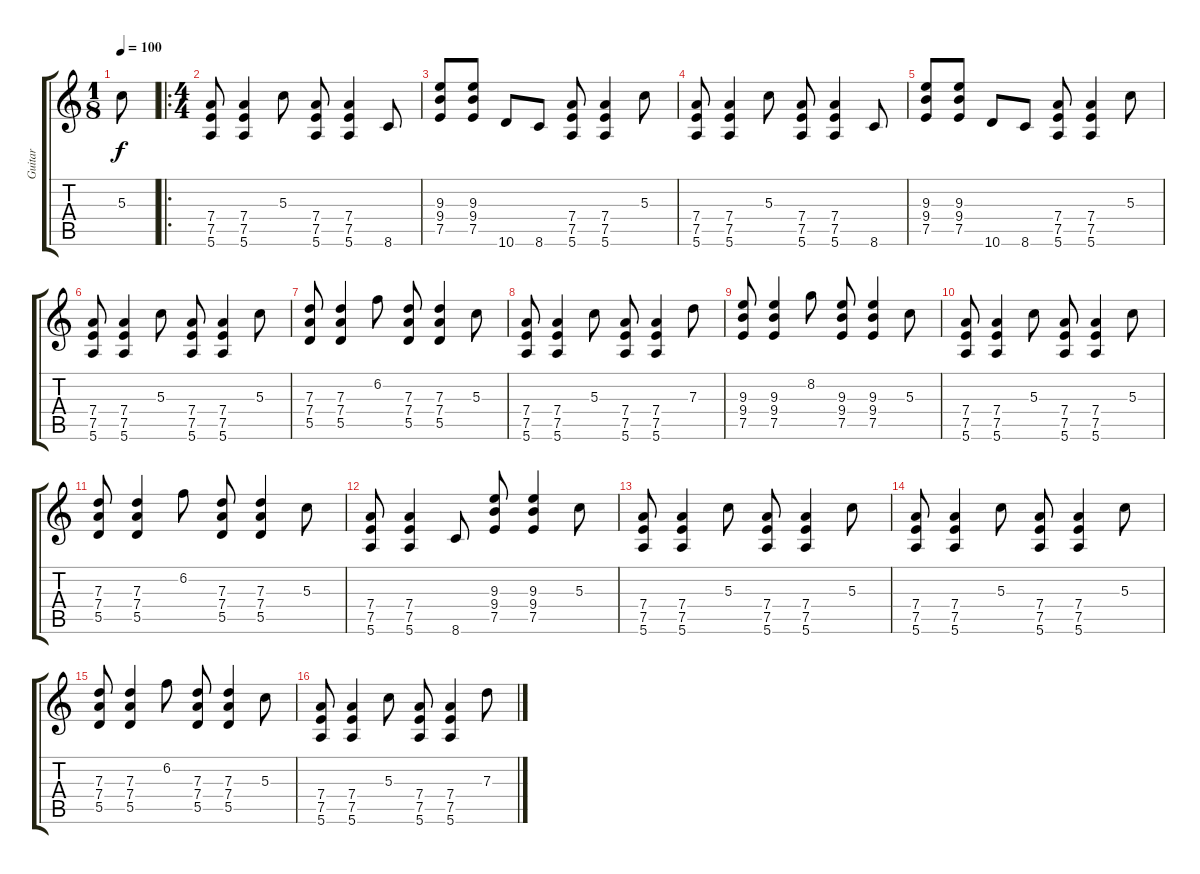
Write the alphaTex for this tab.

\track ("Guitar" "Guitar") {instrument overdrivenguitar}
\staff {score tabs}
\tuning (E4 B3 G3 D3 A2 E2) {hide}
\ts (1 8)
\tempo 100
\clef g2
\ks c
5.3.8{dy f instrument overdrivenguitar} |
\ro
\ts (4 4)
(7.4 7.5 5.6).8 (7.4 7.5 5.6).4 5.3.8 (7.4 7.5 5.6).8 (7.4 7.5 5.6).4 8.6.8 |
(9.3 9.4 7.5).8 (9.3 9.4 7.5).8 10.6.8 8.6.8 (7.4 7.5 5.6).8 (7.4 7.5 5.6).4 5.3.8 |
(7.4 7.5 5.6).8 (7.4 7.5 5.6).4 5.3.8 (7.4 7.5 5.6).8 (7.4 7.5 5.6).4 8.6.8 |
(9.3 9.4 7.5).8 (9.3 9.4 7.5).8 10.6.8 8.6.8 (7.4 7.5 5.6).8 (7.4 7.5 5.6).4 5.3.8 |
(7.4 7.5 5.6).8 (7.4 7.5 5.6).4 5.3.8 (7.4 7.5 5.6).8 (7.4 7.5 5.6).4 5.3.8 |
(7.3 7.4 5.5).8 (7.3 7.4 5.5).4 6.2.8 (7.3 7.4 5.5).8 (7.3 7.4 5.5).4 5.3.8 |
(7.4 7.5 5.6).8 (7.4 7.5 5.6).4 5.3.8 (7.4 7.5 5.6).8 (7.4 7.5 5.6).4 7.3.8 |
(9.3 9.4 7.5).8 (9.3 9.4 7.5).4 8.2.8 (9.3 9.4 7.5).8 (9.3 9.4 7.5).4 5.3.8 |
(7.4 7.5 5.6).8 (7.4 7.5 5.6).4 5.3.8 (7.4 7.5 5.6).8 (7.4 7.5 5.6).4 5.3.8 |
(7.3 7.4 5.5).8 (7.3 7.4 5.5).4 6.2.8 (7.3 7.4 5.5).8 (7.3 7.4 5.5).4 5.3.8 |
(7.4 7.5 5.6).8 (7.4 7.5 5.6).4 8.6.8 (9.3 9.4 7.5).8 (9.3 9.4 7.5).4 5.3.8 |
(7.4 7.5 5.6).8 (7.4 7.5 5.6).4 5.3.8 (7.4 7.5 5.6).8 (7.4 7.5 5.6).4 5.3.8 |
(7.4 7.5 5.6).8 (7.4 7.5 5.6).4 5.3.8 (7.4 7.5 5.6).8 (7.4 7.5 5.6).4 5.3.8 |
(7.3 7.4 5.5).8 (7.3 7.4 5.5).4 6.2.8 (7.3 7.4 5.5).8 (7.3 7.4 5.5).4 5.3.8 |
(7.4 7.5 5.6).8 (7.4 7.5 5.6).4 5.3.8 (7.4 7.5 5.6).8 (7.4 7.5 5.6).4 7.3.8
